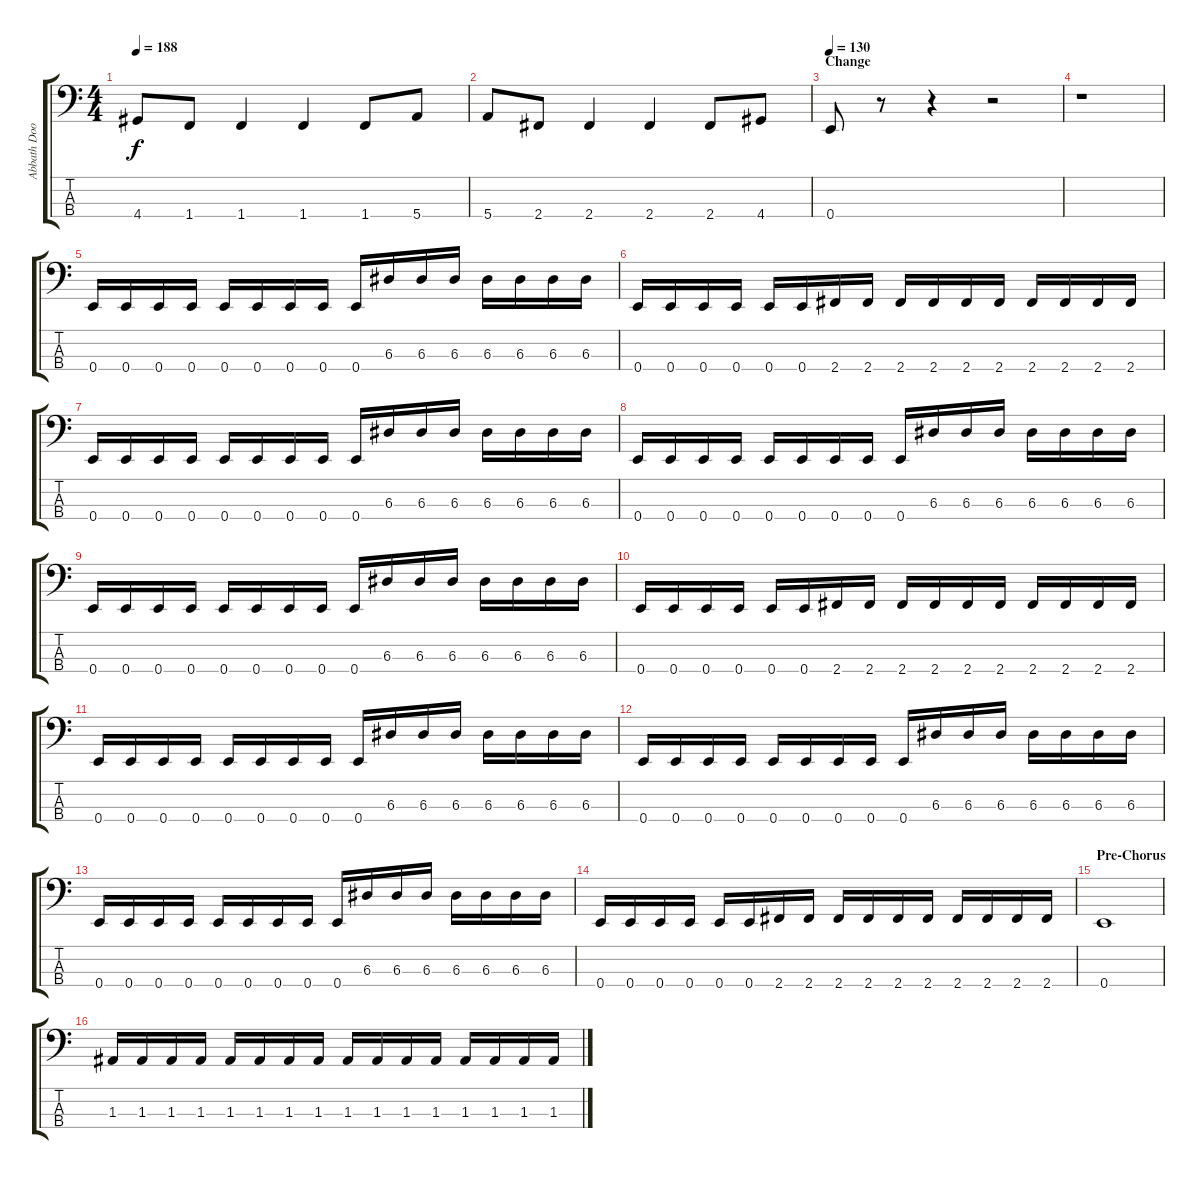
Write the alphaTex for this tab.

\track ("Abbath Doom Occulta" "Abbath Doo") {instrument electricbasspick}
\staff {score tabs}
\tuning (G2 D2 A1 E1) {hide}
\ts (4 4)
\tempo 188
\clef f4
\ks c
4.4.8{dy f} 1.4.8 1.4.4 1.4.4 1.4.8 5.4.8 |
5.4.8 2.4.8 2.4.4 2.4.4 2.4.8 4.4.8 |
\section ("" "Change")
\tempo 130
0.4.8 r.8 r.4 r.2 |
r.1 |
0.4.16 0.4.16 0.4.16 0.4.16 0.4.16 0.4.16 0.4.16 0.4.16 0.4.16 6.3.16 6.3.16 6.3.16 6.3.16 6.3.16 6.3.16 6.3.16 |
0.4.16 0.4.16 0.4.16 0.4.16 0.4.16 0.4.16 2.4.16 2.4.16 2.4.16 2.4.16 2.4.16 2.4.16 2.4.16 2.4.16 2.4.16 2.4.16 |
0.4.16 0.4.16 0.4.16 0.4.16 0.4.16 0.4.16 0.4.16 0.4.16 0.4.16 6.3.16 6.3.16 6.3.16 6.3.16 6.3.16 6.3.16 6.3.16 |
0.4.16 0.4.16 0.4.16 0.4.16 0.4.16 0.4.16 0.4.16 0.4.16 0.4.16 6.3.16 6.3.16 6.3.16 6.3.16 6.3.16 6.3.16 6.3.16 |
0.4.16 0.4.16 0.4.16 0.4.16 0.4.16 0.4.16 0.4.16 0.4.16 0.4.16 6.3.16 6.3.16 6.3.16 6.3.16 6.3.16 6.3.16 6.3.16 |
0.4.16 0.4.16 0.4.16 0.4.16 0.4.16 0.4.16 2.4.16 2.4.16 2.4.16 2.4.16 2.4.16 2.4.16 2.4.16 2.4.16 2.4.16 2.4.16 |
0.4.16 0.4.16 0.4.16 0.4.16 0.4.16 0.4.16 0.4.16 0.4.16 0.4.16 6.3.16 6.3.16 6.3.16 6.3.16 6.3.16 6.3.16 6.3.16 |
0.4.16 0.4.16 0.4.16 0.4.16 0.4.16 0.4.16 0.4.16 0.4.16 0.4.16 6.3.16 6.3.16 6.3.16 6.3.16 6.3.16 6.3.16 6.3.16 |
0.4.16 0.4.16 0.4.16 0.4.16 0.4.16 0.4.16 0.4.16 0.4.16 0.4.16 6.3.16 6.3.16 6.3.16 6.3.16 6.3.16 6.3.16 6.3.16 |
0.4.16 0.4.16 0.4.16 0.4.16 0.4.16 0.4.16 2.4.16 2.4.16 2.4.16 2.4.16 2.4.16 2.4.16 2.4.16 2.4.16 2.4.16 2.4.16 |
\section ("" "Pre-Chorus")
0.4.1 |
1.3.16 1.3.16 1.3.16 1.3.16 1.3.16 1.3.16 1.3.16 1.3.16 1.3.16 1.3.16 1.3.16 1.3.16 1.3.16 1.3.16 1.3.16 1.3.16
